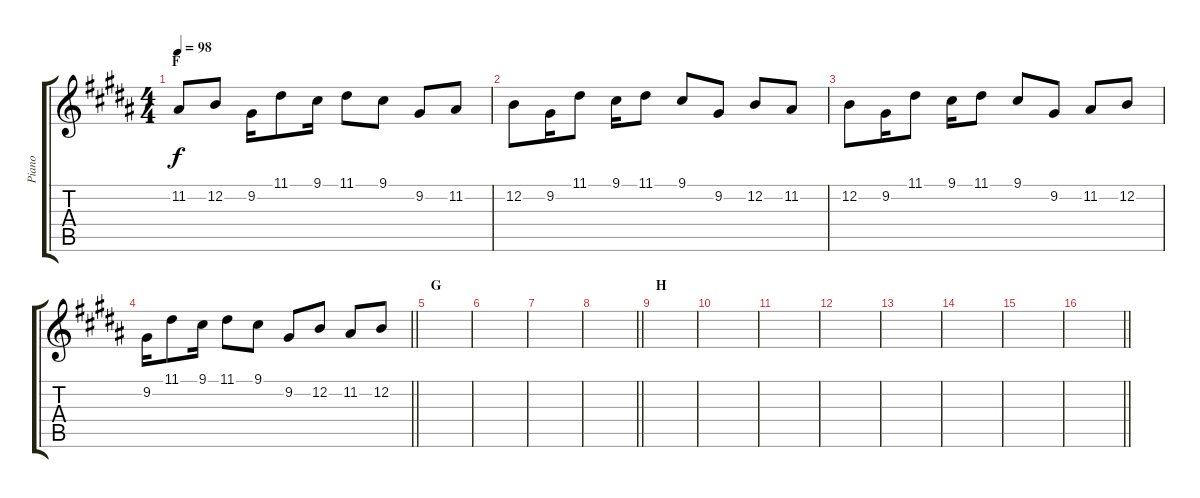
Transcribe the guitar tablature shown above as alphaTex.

\track ("Piano" "Piano") {instrument acousticgrandpiano}
\staff {score tabs}
\tuning (E4 B3 G3 D3 A2 E2) {hide}
\ts (4 4)
\section ("" "F")
\tempo 98
\clef g2
\ks g#minor
11.2.8{dy f} 12.2.8 9.2.16 11.1.8 9.1.16 11.1.8 9.1.8 9.2.8 11.2.8 |
12.2.8 9.2.16 11.1.8 9.1.16 11.1.8 9.1.8 9.2.8 12.2.8 11.2.8 |
12.2.8 9.2.16 11.1.8 9.1.16 11.1.8 9.1.8 9.2.8 11.2.8 12.2.8 |
\barLineRight lightlight
9.2.16 11.1.8 9.1.16 11.1.8 9.1.8 9.2.8 12.2.8 11.2.8 12.2.8 |
\section ("" "G")
|
|
|
\barLineRight lightlight
|
\section ("" "H")
|
|
|
|
|
|
|
\barLineRight lightlight
